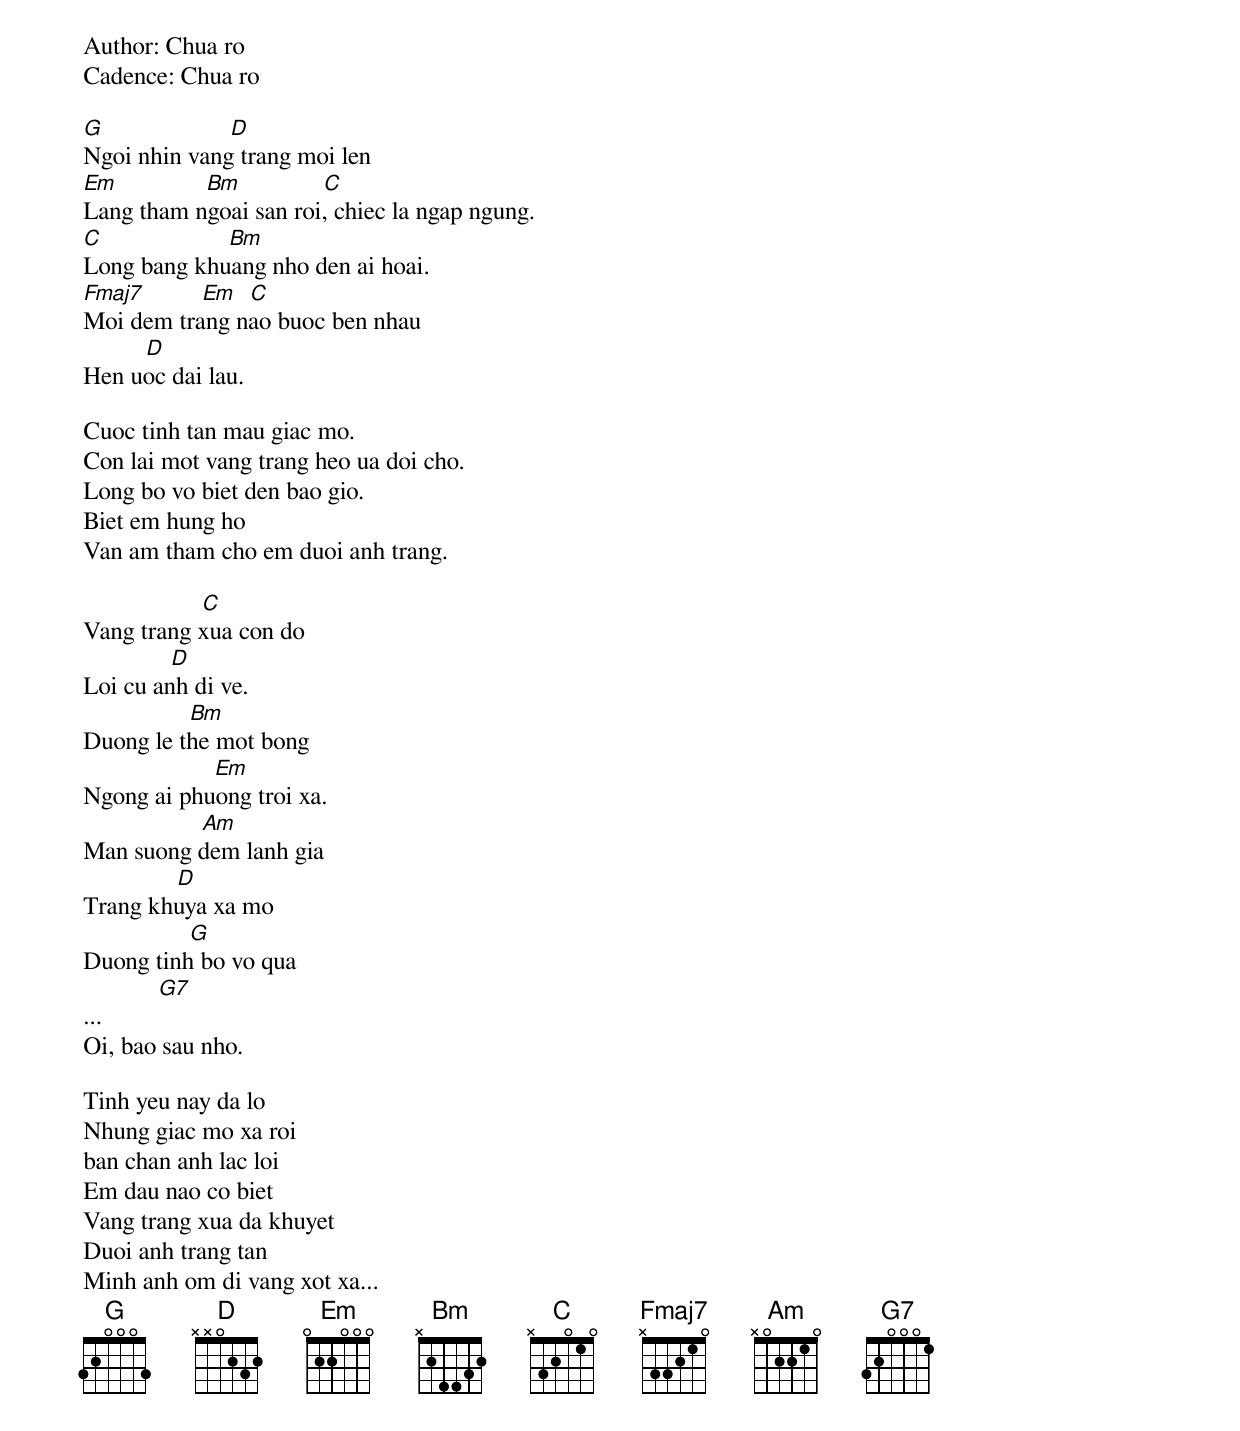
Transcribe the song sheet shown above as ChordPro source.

Author: Chua ro
Cadence: Chua ro

[G]                    [D]
Ngoi nhin vang trang moi len
[Em]              [Bm]             [C]
Lang tham ngoai san roi, chiec la ngap ngung.
[C]                    [Bm]
Long bang khuang nho den ai hoai.
[Fmaj7]         [Em]  [C]
Moi dem trang nao buoc ben nhau
          [D]
Hen uoc dai lau.

Cuoc tinh tan mau giac mo.
Con lai mot vang trang heo ua doi cho.
Long bo vo biet den bao gio.
Biet em hung ho
Van am tham cho em duoi anh trang.

                   [C]
Vang trang xua con do
              [D]
Loi cu anh di ve.
                 [Bm]
Duong le the mot bong
                     [Em]
Ngong ai phuong troi xa.
                   [Am]
Man suong dem lanh gia
               [D]
Trang khuya xa mo
                 [G]
Duong tinh bo vo qua
...         [G7]
Oi, bao sau nho.

Tinh yeu nay da lo
Nhung giac mo xa roi
ban chan anh lac loi
Em dau nao co biet
Vang trang xua da khuyet
Duoi anh trang tan
Minh anh om di vang xot xa...
